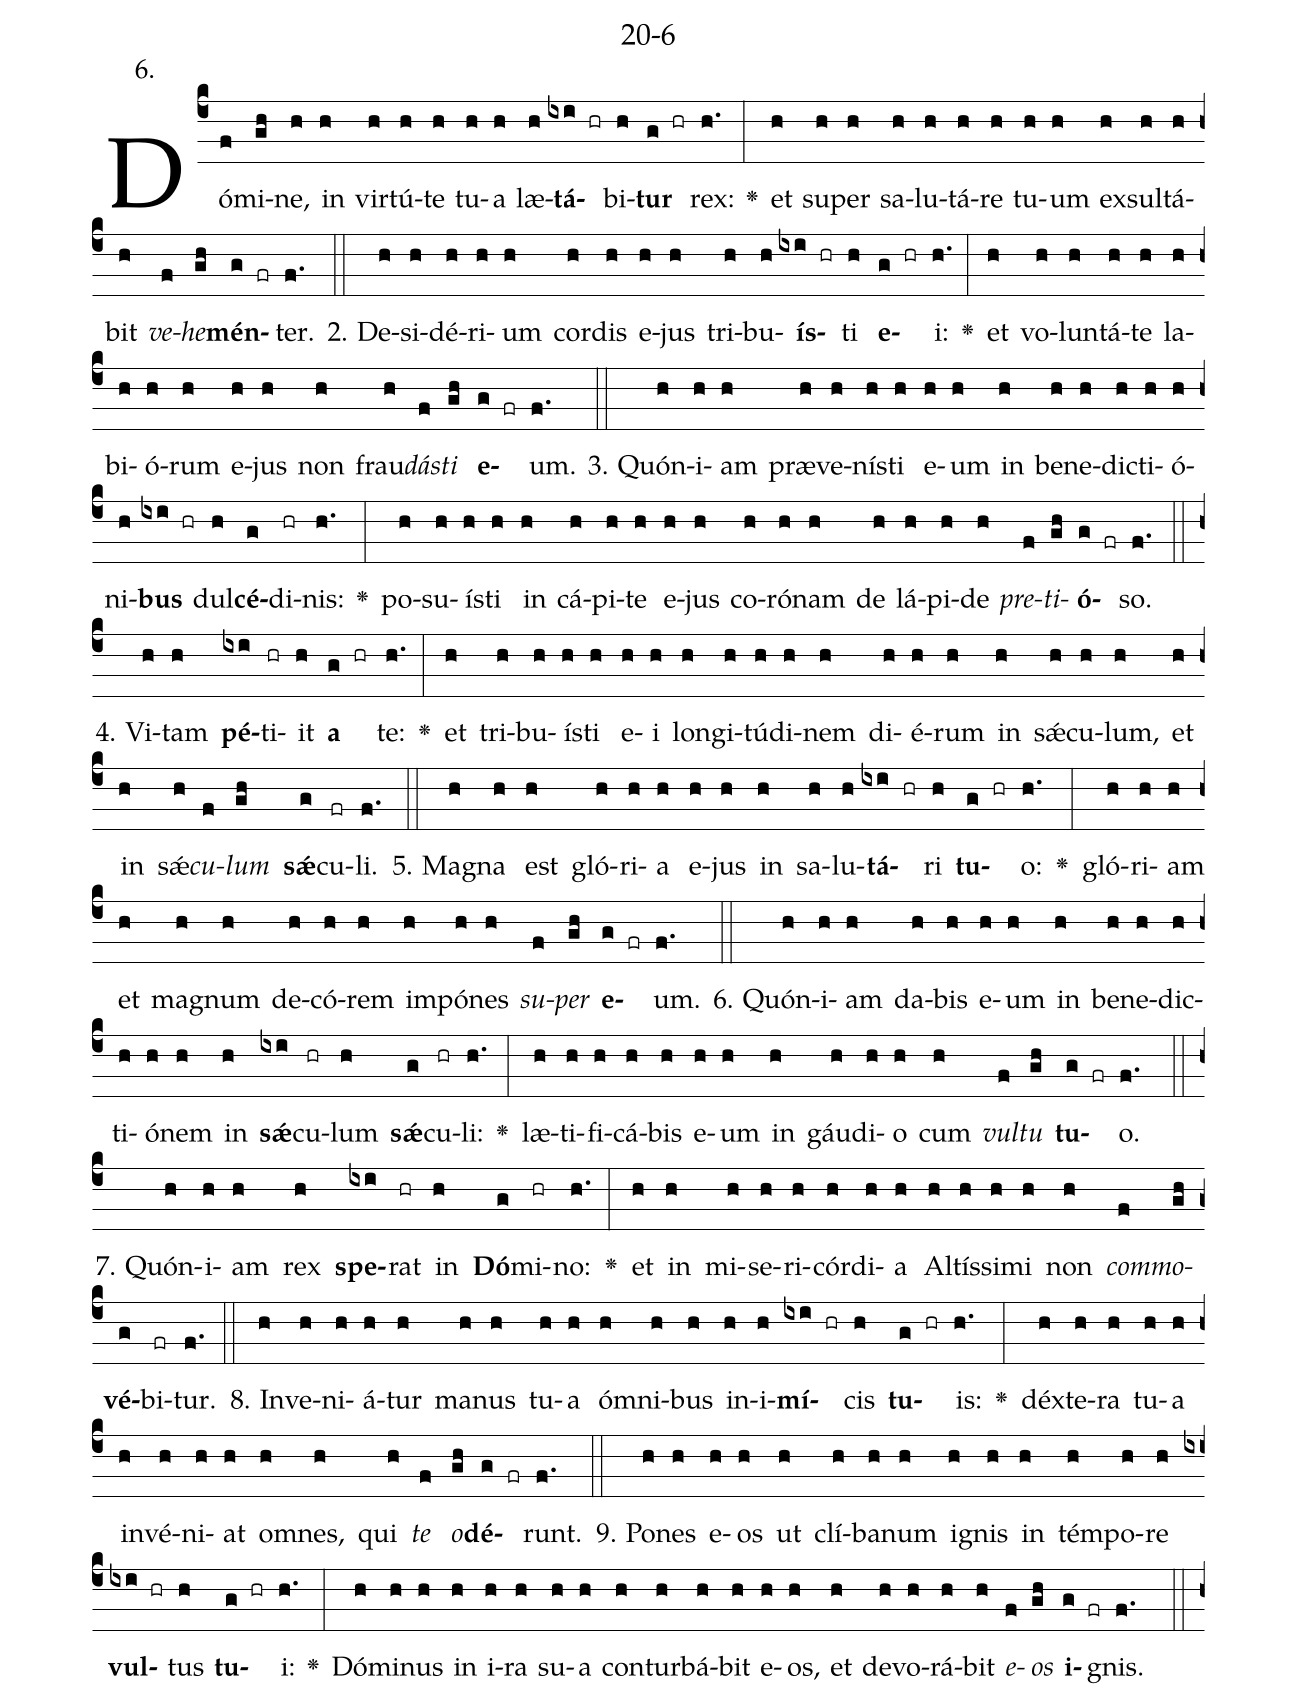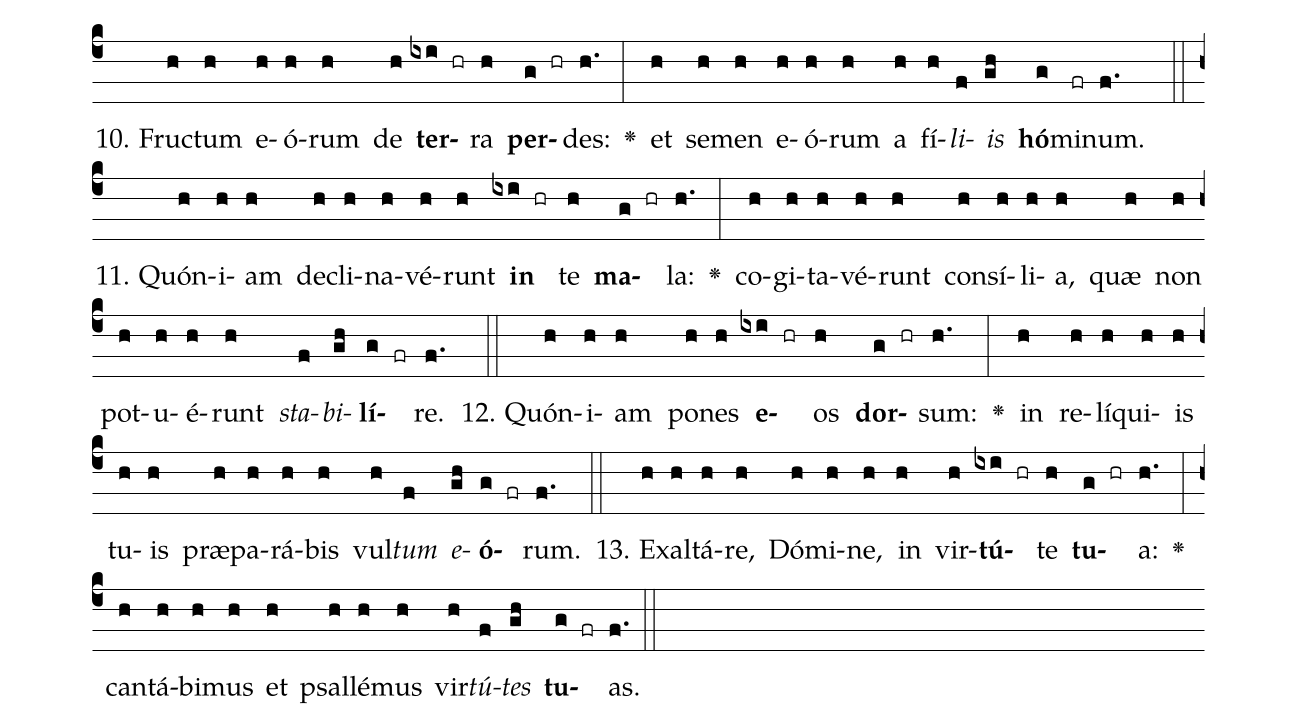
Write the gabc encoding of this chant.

name: 20-6;
annotation: 6.;
%%
(c4)Dó(f)mi(gh)ne,(h) in(h) vir(h)tú(h)te(h) tu(h)a(h) læ(h)<b>tá</b>(ixi hr)bi(h)<b>tur</b>(g hr) rex:(h.) <v>\greheightstar</v>(:) et(h) su(h)per(h) sa(h)lu(h)tá(h)re(h) tu(h)um(h) ex(h)sul(h)tá(h)bit(h) <i>ve</i>(f)<i>he</i>(gh)<b>mén</b>(g fr)ter.(f.) (::)
2. De(h)si(h)dé(h)ri(h)um(h) cor(h)dis(h) e(h)jus(h) tri(h)bu(h)<b>ís</b>(ixi hr)ti(h) <b>e</b>(g hr)i:(h.) <v>\greheightstar</v>(:) et(h) vo(h)lun(h)tá(h)te(h) la(h)bi(h)ó(h)rum(h) e(h)jus(h) non(h) frau(h)<i>dás</i>(f)<i>ti</i>(gh) <b>e</b>(g fr)um.(f.) (::)
3. Quón(h)i(h)am(h) præ(h)ve(h)nís(h)ti(h) e(h)um(h) in(h) be(h)ne(h)dic(h)ti(h)ó(h)ni(h)<b>bus</b>(ixi hr) dul(h)<b>cé</b>(g)di(hr)nis:(h.) <v>\greheightstar</v>(:) po(h)su(h)ís(h)ti(h) in(h) cá(h)pi(h)te(h) e(h)jus(h) co(h)ró(h)nam(h) de(h) lá(h)pi(h)de(h) <i>pre</i>(f)<i>ti</i>(gh)<b>ó</b>(g fr)so.(f.) (::)
4. Vi(h)tam(h) <b>pé</b>(ixi)ti(hr)it(h) <b>a</b>(g hr) te:(h.) <v>\greheightstar</v>(:) et(h) tri(h)bu(h)ís(h)ti(h) e(h)i(h) lon(h)gi(h)tú(h)di(h)nem(h) di(h)é(h)rum(h) in(h) sǽ(h)cu(h)lum,(h) et(h) in(h) sǽ(h)<i>cu</i>(f)<i>lum</i>(gh) <b>sǽ</b>(g)cu(fr)li.(f.) (::)
5. Ma(h)gna(h) est(h) gló(h)ri(h)a(h) e(h)jus(h) in(h) sa(h)lu(h)<b>tá</b>(ixi hr)ri(h) <b>tu</b>(g hr)o:(h.) <v>\greheightstar</v>(:) gló(h)ri(h)am(h) et(h) ma(h)gnum(h) de(h)có(h)rem(h) im(h)pó(h)nes(h) <i>su</i>(f)<i>per</i>(gh) <b>e</b>(g fr)um.(f.) (::)
6. Quón(h)i(h)am(h) da(h)bis(h) e(h)um(h) in(h) be(h)ne(h)dic(h)ti(h)ó(h)nem(h) in(h) <b>sǽ</b>(ixi)cu(hr)lum(h) <b>sǽ</b>(g)cu(hr)li:(h.) <v>\greheightstar</v>(:) læ(h)ti(h)fi(h)cá(h)bis(h) e(h)um(h) in(h) gáu(h)di(h)o(h) cum(h) <i>vul</i>(f)<i>tu</i>(gh) <b>tu</b>(g fr)o.(f.) (::)
7. Quón(h)i(h)am(h) rex(h) <b>spe</b>(ixi)rat(hr) in(h) <b>Dó</b>(g)mi(hr)no:(h.) <v>\greheightstar</v>(:) et(h) in(h) mi(h)se(h)ri(h)cór(h)di(h)a(h) Al(h)tís(h)si(h)mi(h) non(h) <i>com</i>(f)<i>mo</i>(gh)<b>vé</b>(g)bi(fr)tur.(f.) (::)
8. In(h)ve(h)ni(h)á(h)tur(h) ma(h)nus(h) tu(h)a(h) óm(h)ni(h)bus(h) in(h)i(h)<b>mí</b>(ixi hr)cis(h) <b>tu</b>(g hr)is:(h.) <v>\greheightstar</v>(:) déx(h)te(h)ra(h) tu(h)a(h) in(h)vé(h)ni(h)at(h) om(h)nes,(h) qui(h) <i>te</i>(f) <i>o</i>(gh)<b>dé</b>(g fr)runt.(f.) (::)
9. Po(h)nes(h) e(h)os(h) ut(h) clí(h)ba(h)num(h) i(h)gnis(h) in(h) tém(h)po(h)re(h) <b>vul</b>(ixi hr)tus(h) <b>tu</b>(g hr)i:(h.) <v>\greheightstar</v>(:) Dó(h)mi(h)nus(h) in(h) i(h)ra(h) su(h)a(h) con(h)tur(h)bá(h)bit(h) e(h)os,(h) et(h) de(h)vo(h)rá(h)bit(h) <i>e</i>(f)<i>os</i>(gh) <b>i</b>(g fr)gnis.(f.) (::)
10. Fruc(h)tum(h) e(h)ó(h)rum(h) de(h) <b>ter</b>(ixi hr)ra(h) <b>per</b>(g hr)des:(h.) <v>\greheightstar</v>(:) et(h) se(h)men(h) e(h)ó(h)rum(h) a(h) fí(h)<i>li</i>(f)<i>is</i>(gh) <b>hó</b>(g)mi(fr)num.(f.) (::)
11. Quón(h)i(h)am(h) de(h)cli(h)na(h)vé(h)runt(h) <b>in</b>(ixi hr) te(h) <b>ma</b>(g hr)la:(h.) <v>\greheightstar</v>(:) co(h)gi(h)ta(h)vé(h)runt(h) con(h)sí(h)li(h)a,(h) quæ(h) non(h) pot(h)u(h)é(h)runt(h) <i>sta</i>(f)<i>bi</i>(gh)<b>lí</b>(g fr)re.(f.) (::)
12. Quón(h)i(h)am(h) po(h)nes(h) <b>e</b>(ixi hr)os(h) <b>dor</b>(g hr)sum:(h.) <v>\greheightstar</v>(:) in(h) re(h)lí(h)qui(h)is(h) tu(h)is(h) præ(h)pa(h)rá(h)bis(h) vul(h)<i>tum</i>(f) <i>e</i>(gh)<b>ó</b>(g fr)rum.(f.) (::)
13. Ex(h)al(h)tá(h)re,(h) Dó(h)mi(h)ne,(h) in(h) vir(h)<b>tú</b>(ixi hr)te(h) <b>tu</b>(g hr)a:(h.) <v>\greheightstar</v>(:) can(h)tá(h)bi(h)mus(h) et(h) psal(h)lé(h)mus(h) vir(h)<i>tú</i>(f)<i>tes</i>(gh) <b>tu</b>(g fr)as.(f.) (::)
